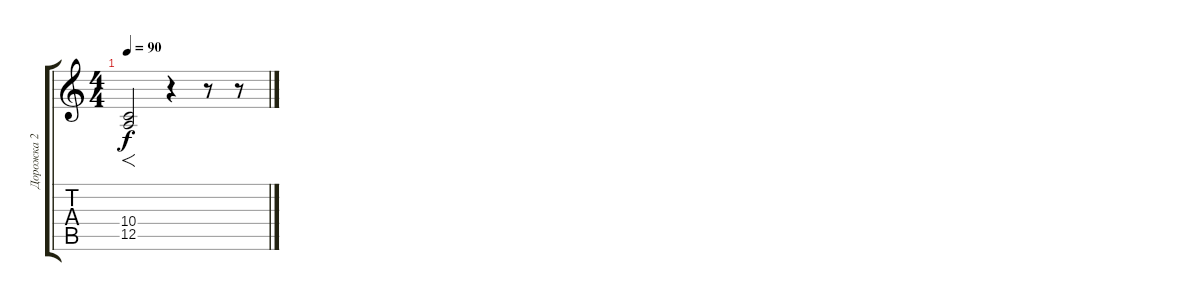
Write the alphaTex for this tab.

\track ("Дорожка 2" "Дорожка 2") {instrument stringensemble1}
\staff {score tabs}
\tuning (E4 B3 G3 D3 A2 E2) {hide}
\ts (4 4)
\tempo 90
\clef g2
\ks c
(10.4 12.5).2{f dy f} r.4 r.8 r.8
